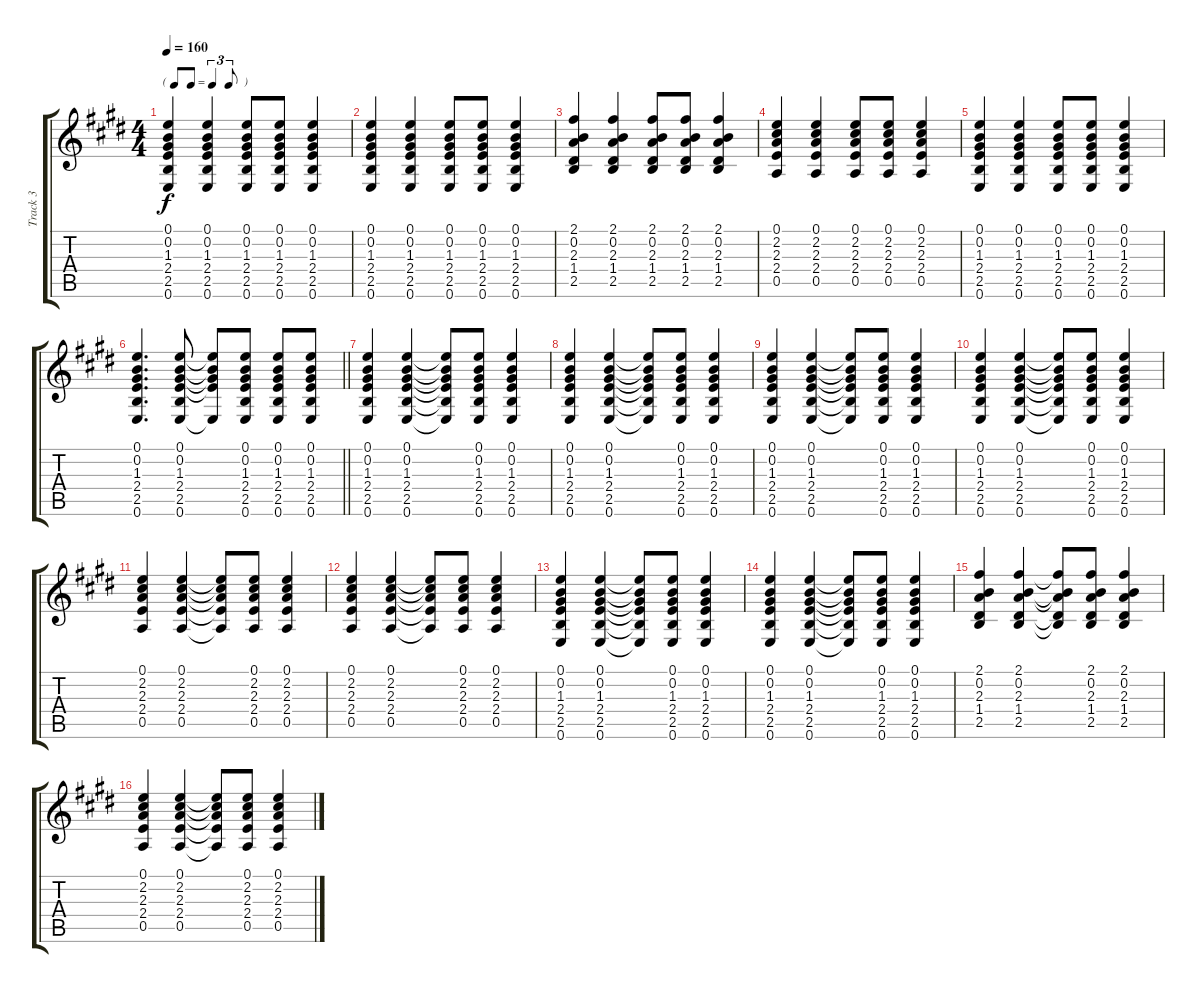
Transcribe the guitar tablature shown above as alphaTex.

\track ("Track 3" "Track 3") {instrument acousticguitarsteel}
\staff {score tabs}
\tuning (E4 B3 G3 D3 A2 E2) {hide}
\ts (4 4)
\tf triplet8th
\tempo 160
\clef g2
\ks e
(0.1 0.2 1.3 2.4 2.5 0.6).4{dy f} (0.1 0.2 1.3 2.4 2.5 0.6).4 (0.1 0.2 1.3 2.4 2.5 0.6).8 (0.1 0.2 1.3 2.4 2.5 0.6).8 (0.1 0.2 1.3 2.4 2.5 0.6).4 |
(0.1 0.2 1.3 2.4 2.5 0.6).4 (0.1 0.2 1.3 2.4 2.5 0.6).4 (0.1 0.2 1.3 2.4 2.5 0.6).8 (0.1 0.2 1.3 2.4 2.5 0.6).8 (0.1 0.2 1.3 2.4 2.5 0.6).4 |
(2.1 0.2 2.3 1.4 2.5).4 (2.1 0.2 2.3 1.4 2.5).4 (2.1 0.2 2.3 1.4 2.5).8 (2.1 0.2 2.3 1.4 2.5).8 (2.1 0.2 2.3 1.4 2.5).4 |
(0.1 2.2 2.3 2.4 0.5).4 (0.1 2.2 2.3 2.4 0.5).4 (0.1 2.2 2.3 2.4 0.5).8 (0.1 2.2 2.3 2.4 0.5).8 (0.1 2.2 2.3 2.4 0.5).4 |
(0.1 0.2 1.3 2.4 2.5 0.6).4 (0.1 0.2 1.3 2.4 2.5 0.6).4 (0.1 0.2 1.3 2.4 2.5 0.6).8 (0.1 0.2 1.3 2.4 2.5 0.6).8 (0.1 0.2 1.3 2.4 2.5 0.6).4 |
\barLineRight lightlight
(0.1 0.2 1.3 2.4 2.5 0.6).4{d} (0.1 0.2 1.3 2.4 2.5 0.6).8 (0.1{t} 0.2{t} 1.3{t} 2.4{t} 0.6{t}).8 (0.1 0.2 1.3 2.4 2.5 0.6).8 (0.1 0.2 1.3 2.4 2.5 0.6).8 (0.1 0.2 1.3 2.4 2.5 0.6).8 |
(0.1 0.2 1.3 2.4 2.5 0.6).4 (0.1 0.2 1.3 2.4 2.5 0.6).4 (0.1{t} 0.2{t} 1.3{t} 2.4{t} 2.5{t} 0.6{t}).8 (0.1 0.2 1.3 2.4 2.5 0.6).8 (0.1 0.2 1.3 2.4 2.5 0.6).4 |
(0.1 0.2 1.3 2.4 2.5 0.6).4 (0.1 0.2 1.3 2.4 2.5 0.6).4 (0.1{t} 0.2{t} 1.3{t} 2.4{t} 2.5{t} 0.6{t}).8 (0.1 0.2 1.3 2.4 2.5 0.6).8 (0.1 0.2 1.3 2.4 2.5 0.6).4 |
(0.1 0.2 1.3 2.4 2.5 0.6).4 (0.1 0.2 1.3 2.4 2.5 0.6).4 (0.1{t} 0.2{t} 1.3{t} 2.4{t} 2.5{t} 0.6{t}).8 (0.1 0.2 1.3 2.4 2.5 0.6).8 (0.1 0.2 1.3 2.4 2.5 0.6).4 |
(0.1 0.2 1.3 2.4 2.5 0.6).4 (0.1 0.2 1.3 2.4 2.5 0.6).4 (0.1{t} 0.2{t} 1.3{t} 2.4{t} 2.5{t} 0.6{t}).8 (0.1 0.2 1.3 2.4 2.5 0.6).8 (0.1 0.2 1.3 2.4 2.5 0.6).4 |
(0.1 2.2 2.3 2.4 0.5).4 (0.1 2.2 2.3 2.4 0.5).4 (0.1{t} 2.2{t} 2.3{t} 2.4{t} 0.5{t}).8 (0.1 2.2 2.3 2.4 0.5).8 (0.1 2.2 2.3 2.4 0.5).4 |
(0.1 2.2 2.3 2.4 0.5).4 (0.1 2.2 2.3 2.4 0.5).4 (0.1{t} 2.2{t} 2.3{t} 2.4{t} 0.5{t}).8 (0.1 2.2 2.3 2.4 0.5).8 (0.1 2.2 2.3 2.4 0.5).4 |
(0.1 0.2 1.3 2.4 2.5 0.6).4 (0.1 0.2 1.3 2.4 2.5 0.6).4 (0.1{t} 0.2{t} 1.3{t} 2.4{t} 2.5{t} 0.6{t}).8 (0.1 0.2 1.3 2.4 2.5 0.6).8 (0.1 0.2 1.3 2.4 2.5 0.6).4 |
(0.1 0.2 1.3 2.4 2.5 0.6).4 (0.1 0.2 1.3 2.4 2.5 0.6).4 (0.1{t} 0.2{t} 1.3{t} 2.4{t} 2.5{t} 0.6{t}).8 (0.1 0.2 1.3 2.4 2.5 0.6).8 (0.1 0.2 1.3 2.4 2.5 0.6).4 |
(2.1 0.2 2.3 1.4 2.5).4 (2.1 0.2 2.3 1.4 2.5).4 (2.1{t} 0.2{t} 2.3{t} 1.4{t} 2.5{t}).8 (2.1 0.2 2.3 1.4 2.5).8 (2.1 0.2 2.3 1.4 2.5).4 |
(0.1 2.2 2.3 2.4 0.5).4 (0.1 2.2 2.3 2.4 0.5).4 (0.1{t} 2.2{t} 2.3{t} 2.4{t} 0.5{t}).8 (0.1 2.2 2.3 2.4 0.5).8 (0.1 2.2 2.3 2.4 0.5).4
